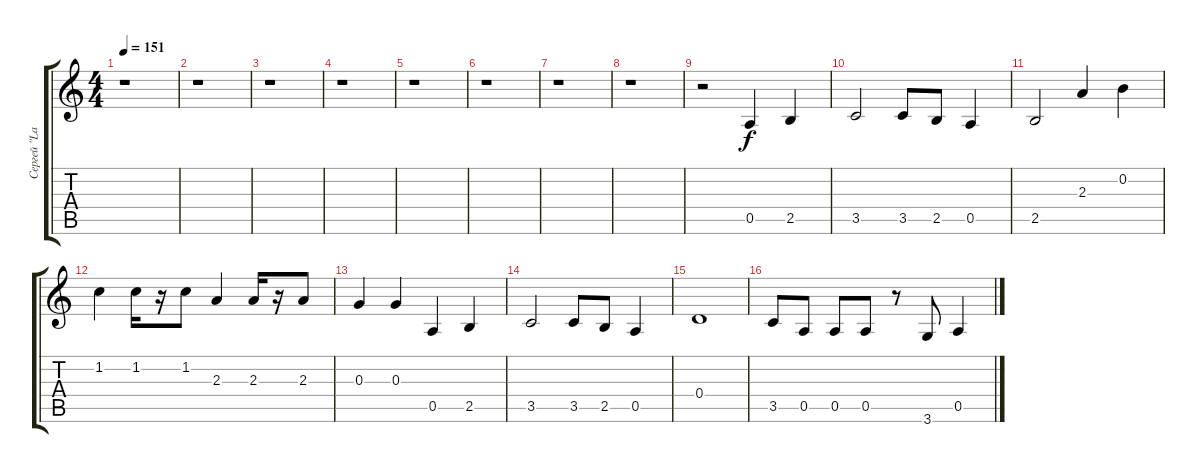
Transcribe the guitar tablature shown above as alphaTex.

\track ("Сергей \"Lazar\"" "Сергей \"La") {instrument overdrivenguitar}
\staff {score tabs}
\tuning (E4 B3 G3 D3 A2 E2) {hide}
\ts (4 4)
\tempo 151
\clef g2
\ks c
r.1{dy f} |
r.1 |
r.1 |
r.1 |
r.1 |
r.1 |
r.1 |
r.1 |
r.2 0.5.4 2.5.4 |
3.5.2 3.5.8 2.5.8 0.5.4 |
2.5.2 2.3.4 0.2.4 |
1.2.4 1.2.16 r.16 1.2.8 2.3.4 2.3.16 r.16 2.3.8 |
0.3.4 0.3.4 0.5.4 2.5.4 |
3.5.2 3.5.8 2.5.8 0.5.4 |
0.4.1 |
3.5.8 0.5.8 0.5.8 0.5.8 r.8 3.6.8 0.5.4
